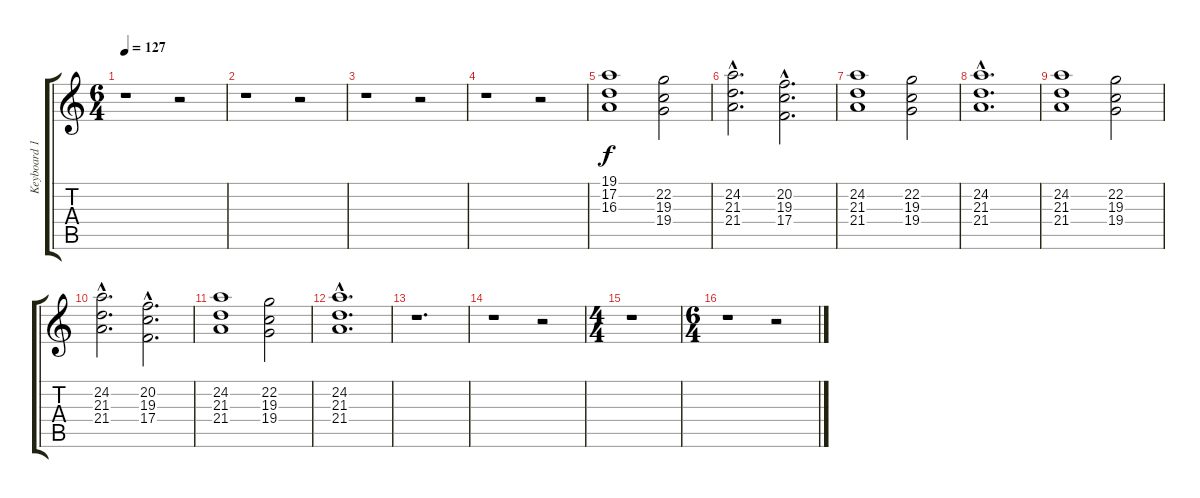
\track ("Keyboard 1" "Keyboard 1") {instrument stringensemble1}
\staff {score tabs}
\tuning (D4 A3 F3 C3 G2 C2) {hide}
\ts (6 4)
\tempo 127
\clef g2
\ks c
r.1{dy f instrument stringensemble1} r.2 |
r.1 r.2 |
r.1 r.2 |
r.1 r.2 |
\section ("" "")
(19.1 17.2 16.3).1{instrument stringensemble2} (22.2 19.3 19.4).2 |
(24.2{hac} 21.3{hac} 21.4{hac}).2{d} (20.2{hac} 19.3{hac} 17.4{hac}).2{d} |
(24.2 21.3 21.4).1 (22.2 19.3 19.4).2 |
(24.2{hac} 21.3{hac} 21.4{hac}).1{d} |
(24.2 21.3 21.4).1 (22.2 19.3 19.4).2 |
(24.2{hac} 21.3{hac} 21.4{hac}).2{d} (20.2{hac} 19.3{hac} 17.4{hac}).2{d} |
(24.2 21.3 21.4).1 (22.2 19.3 19.4).2 |
(24.2{hac} 21.3{hac} 21.4{hac}).1{d} |
\section ("" "")
r.1{d} |
r.1 r.2 |
\ts (4 4)
r.1 |
\ts (6 4)
r.1 r.2
